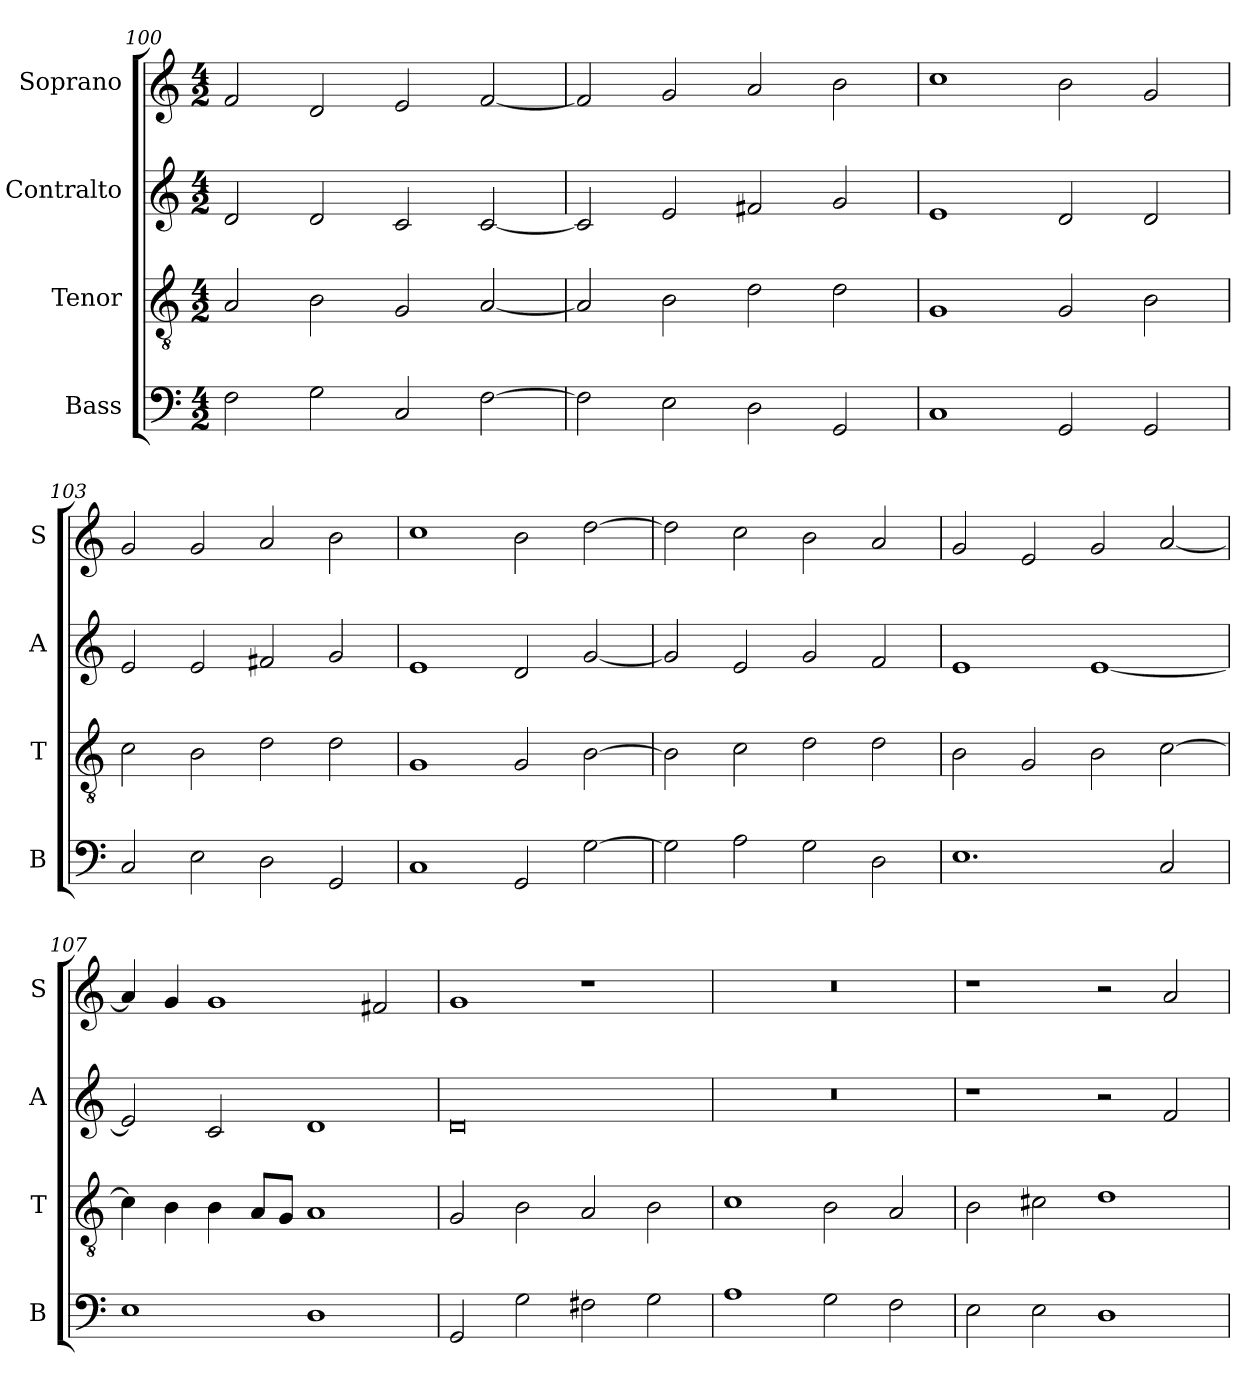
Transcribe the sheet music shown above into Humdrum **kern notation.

**kern	**kern	**kern	**kern
*part4	*part3	*part2	*part1
*staff4	*staff3	*staff2	*staff1
*I"Bass	*I"Tenor	*I"Contralto	*I"Soprano
*I'B	*I'T	*I'A	*I'S
*clefF4	*clefGv2	*clefG2	*clefG2
*k[]	*k[]	*k[]	*k[]
*G:mix	*G:mix	*G:mix	*G:mix
*M4/2	*M4/2	*M4/2	*M4/2
=100	=100	=100	=100
2F	2A	2d	2f
2G	2B	2d	2d
2C	2G	2c	2e
[2F	[2A	[2c	[2f
=101	=101	=101	=101
2F]	2A]	2c]	2f]
2E	2B	2e	2g
2D	2d	2f#X	2a
2GG	2d	2g	2b
=102	=102	=102	=102
1C	1G	1e	1cc
2GG	2G	2d	2b
2GG	2B	2d	2g
=103	=103	=103	=103
2C	2c	2e	2g
2E	2B	2e	2g
2D	2d	2f#X	2a
2GG	2d	2g	2b
=104	=104	=104	=104
1C	1G	1e	1cc
2GG	2G	2d	2b
[2G	[2B	[2g	[2dd
=105	=105	=105	=105
2G]	2B]	2g]	2dd]
2A	2c	2e	2cc
2G	2d	2g	2b
2D	2d	2f	2a
=106	=106	=106	=106
1.E	2B	1e	2g
.	2G	.	2e
.	2B	[1e	2g
2C	[2c	.	[2a
=107	=107	=107	=107
1E	4c]	2e]	4a]
.	4B	.	4g
.	4B	2c	1g
.	8A/L	.	.
.	8G/J	.	.
1D	1A	1d	.
.	.	.	2f#X
=108	=108	=108	=108
2GG	2G	0d	1g
2G	2B	.	.
2F#X	2A	.	1r
2G	2B	.	.
=109	=109	=109	=109
1A	1c	0r	0r
2G	2B	.	.
2F	2A	.	.
=110	=110	=110	=110
2E	2B	1r	1r
2E	2c#X	.	.
1D	1d	2r	2r
.	.	2f	2a
=	=	=	=
*-	*-	*-	*-
